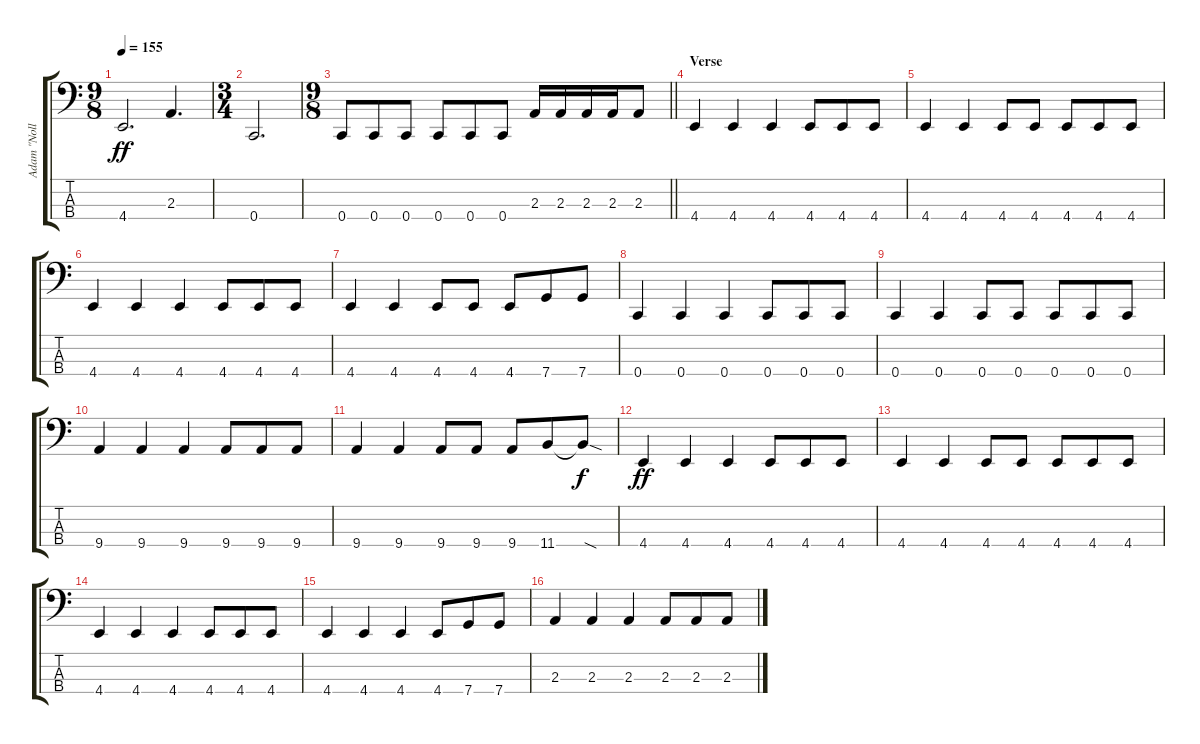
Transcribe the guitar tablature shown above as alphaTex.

\track ("Adam \"Nolly\" Getgood - Bass" "Adam \"Noll") {instrument electricbassfinger}
\staff {score tabs}
\tuning (F2 C2 G1 C1) {hide}
\ts (9 8)
\tempo 155
\clef f4
\ks c
4.4.2{d dy ff} 2.3.4{d} |
\ts (3 4)
0.4.2{d} |
\ts (9 8)
\barLineRight lightlight
0.4.8 0.4.8 0.4.8 0.4.8 0.4.8 0.4.8 2.3.16 2.3.16 2.3.16 2.3.16 2.3.8 |
\section ("" "Verse")
4.4.4 4.4.4 4.4.4 4.4.8 4.4.8 4.4.8 |
4.4.4 4.4.4 4.4.8 4.4.8 4.4.8 4.4.8 4.4.8 |
4.4.4 4.4.4 4.4.4 4.4.8 4.4.8 4.4.8 |
4.4.4 4.4.4 4.4.8 4.4.8 4.4.8 7.4.8 7.4.8 |
0.4.4 0.4.4 0.4.4 0.4.8 0.4.8 0.4.8 |
0.4.4 0.4.4 0.4.8 0.4.8 0.4.8 0.4.8 0.4.8 |
9.4.4 9.4.4 9.4.4 9.4.8 9.4.8 9.4.8 |
9.4.4 9.4.4 9.4.8 9.4.8 9.4.8 11.4.8 11.4{sod t}.8{dy f} |
4.4.4{dy ff} 4.4.4 4.4.4 4.4.8 4.4.8 4.4.8 |
4.4.4 4.4.4 4.4.8 4.4.8 4.4.8 4.4.8 4.4.8 |
4.4.4 4.4.4 4.4.4 4.4.8 4.4.8 4.4.8 |
4.4.4 4.4.4 4.4.4 4.4.8 7.4.8 7.4.8 |
2.3.4 2.3.4 2.3.4 2.3.8 2.3.8 2.3.8
